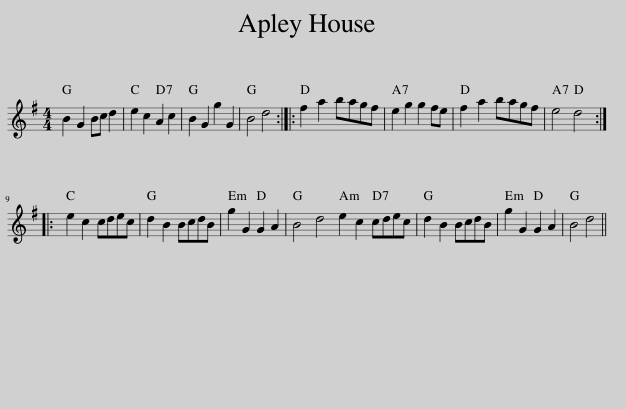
X:1
L:1/8
M:4/4
I:linebreak $
K:G
V:1 treble
V:1
 B2 G2 Bc d2 | e2 c2 A2 c2 | B2 G2 g2 G2 | B4 d4 :: f2 a2 bagf | %5
 e2 g2 g2 fe | f2 a2 bagf | e4 d4 ::$ e2 c2 cdec | d2 B2 BcdB | %10
 g2 G2 G2 A2 | B4 d4 e2 c2 cdec | d2 B2 BcdB | g2 G2 G2 A2 | B4 d4 || %15
